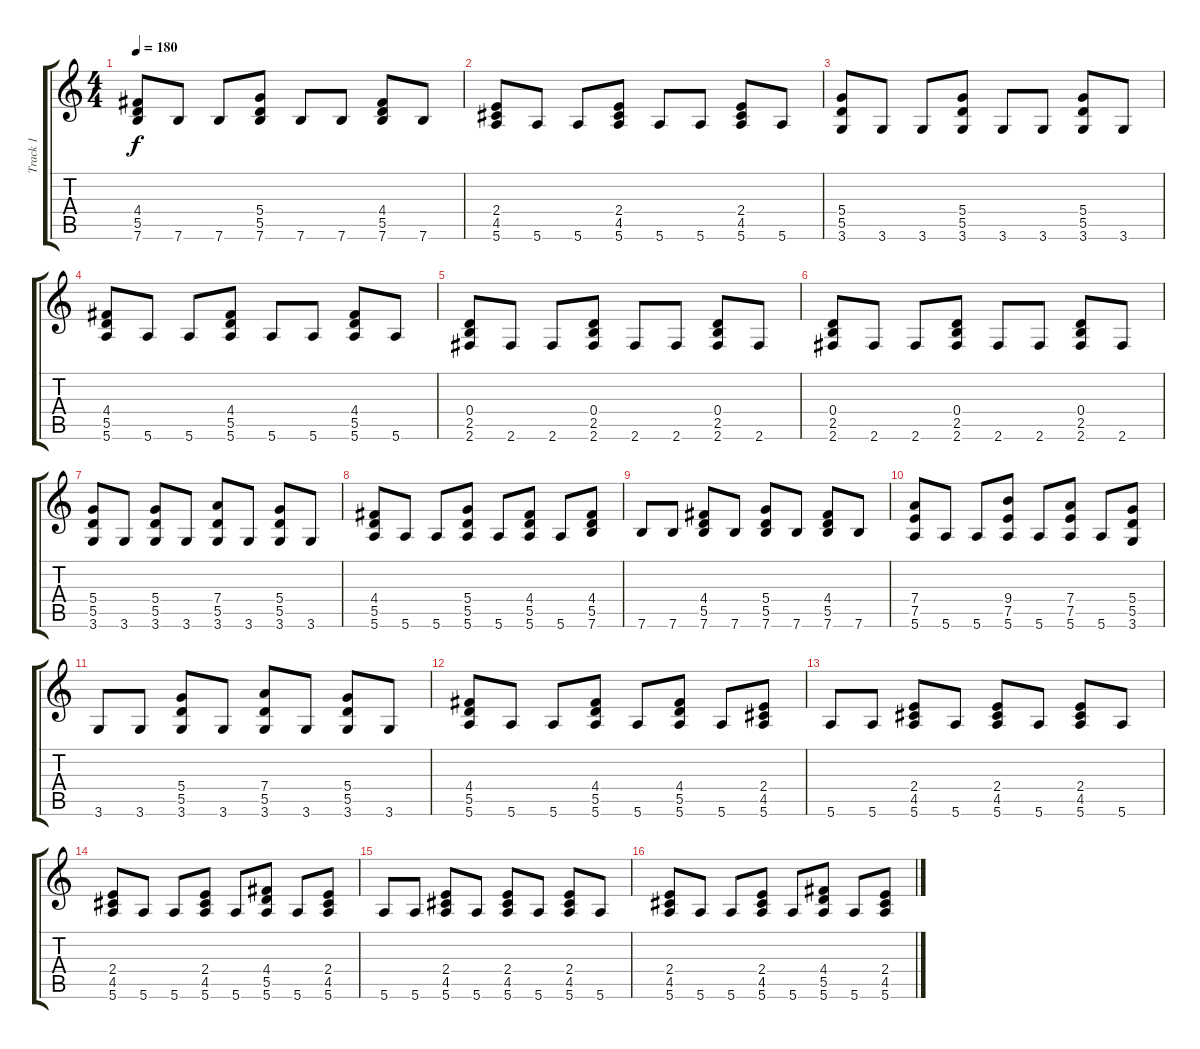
\track ("Track 1" "Track 1") {instrument distortionguitar}
\staff {score tabs}
\tuning (E4 B3 G3 D3 A2 E2) {hide}
\ts (4 4)
\tempo 180
\clef g2
\ks c
(4.4 5.5 7.6).8{dy f} 7.6.8 7.6.8 (5.4 5.5 7.6).8 7.6.8 7.6.8 (4.4 5.5 7.6).8 7.6.8 |
(2.4 4.5 5.6).8 5.6.8 5.6.8 (2.4 4.5 5.6).8 5.6.8 5.6.8 (2.4 4.5 5.6).8 5.6.8 |
(5.4 5.5 3.6).8 3.6.8 3.6.8 (5.4 5.5 3.6).8 3.6.8 3.6.8 (5.4 5.5 3.6).8 3.6.8 |
(4.4 5.5 5.6).8 5.6.8 5.6.8 (4.4 5.5 5.6).8 5.6.8 5.6.8 (4.4 5.5 5.6).8 5.6.8 |
(0.4 2.5 2.6).8 2.6.8 2.6.8 (0.4 2.5 2.6).8 2.6.8 2.6.8 (0.4 2.5 2.6).8 2.6.8 |
(0.4 2.5 2.6).8 2.6.8 2.6.8 (0.4 2.5 2.6).8 2.6.8 2.6.8 (0.4 2.5 2.6).8 2.6.8 |
(5.4 5.5 3.6).8{volume 13} 3.6.8 (5.4 5.5 3.6).8 3.6.8 (7.4 5.5 3.6).8 3.6.8 (5.4 5.5 3.6).8 3.6.8 |
(4.4 5.5 5.6).8 5.6.8 5.6.8 (5.4 5.5 5.6).8 5.6.8 (4.4 5.5 5.6).8 5.6.8 (4.4 5.5 7.6).8 |
7.6.8 7.6.8 (4.4 5.5 7.6).8 7.6.8 (5.4 5.5 7.6).8 7.6.8 (4.4 5.5 7.6).8 7.6.8 |
(7.4 7.5 5.6).8 5.6.8 5.6.8 (9.4 7.5 5.6).8 5.6.8 (7.4 7.5 5.6).8 5.6.8 (5.4 5.5 3.6).8 |
3.6.8 3.6.8 (5.4 5.5 3.6).8 3.6.8 (7.4 5.5 3.6).8 3.6.8 (5.4 5.5 3.6).8 3.6.8 |
(4.4 5.5 5.6).8 5.6.8 5.6.8 (4.4 5.5 5.6).8 5.6.8 (4.4 5.5 5.6).8 5.6.8 (2.4 4.5 5.6).8 |
5.6.8 5.6.8 (2.4 4.5 5.6).8 5.6.8 (2.4 4.5 5.6).8 5.6.8 (2.4 4.5 5.6).8 5.6.8 |
(2.4 4.5 5.6).8 5.6.8 5.6.8 (2.4 4.5 5.6).8 5.6.8 (4.4 5.5 5.6).8 5.6.8 (2.4 4.5 5.6).8 |
5.6.8 5.6.8 (2.4 4.5 5.6).8 5.6.8 (2.4 4.5 5.6).8 5.6.8 (2.4 4.5 5.6).8 5.6.8 |
(2.4 4.5 5.6).8 5.6.8 5.6.8 (2.4 4.5 5.6).8 5.6.8 (4.4 5.5 5.6).8 5.6.8 (2.4 4.5 5.6).8
